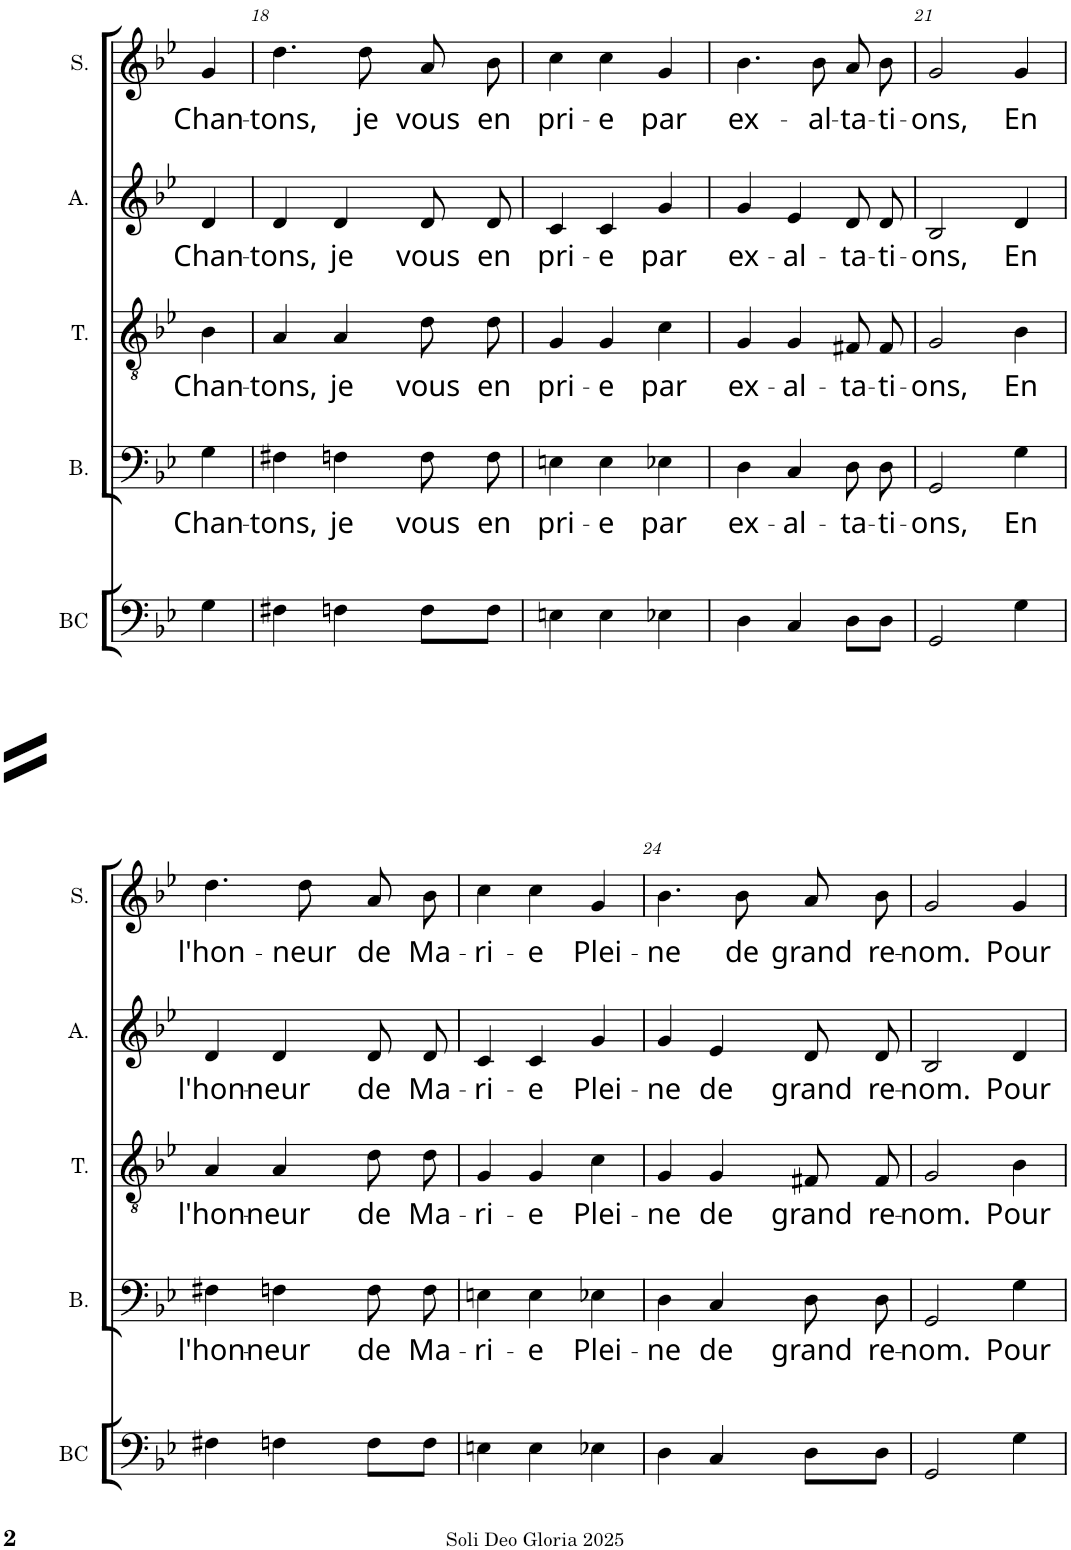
**kern	**kern	**text	**kern	**text	**kern	**text	**kern	**text
*part5	*part4	*part4	*part3	*part3	*part2	*part2	*part1	*part1
*staff5	*staff4	*staff4	*staff3	*staff3	*staff2	*staff2	*staff1	*staff1
*I"Basse Continue	*I"Basse	*	*I"Ténor	*	*I"Alto	*	*I"Soprano	*
*I'BC	*I'B.	*	*I'T.	*	*I'A.	*	*I'S.	*
!!LO:PB:g=z
*clefF4	*clefF4	*	*clefGv2	*	*clefG2	*	*clefG2	*
*k[b-e-]	*k[b-e-]	*	*k[b-e-]	*	*k[b-e-]	*	*k[b-e-]	*
*M3/4	*M3/4	*	*M3/4	*	*M3/4	*	*M3/4	*
=17	=17	=17	=17	=17	=17	=17	=17	=17
!	!	!LO:LY:b	!	!LO:LY:b	!	!LO:LY:b	!	!LO:LY:b
4G\	4G\	Chan-	4B-\	Chan-	4d/	Chan-	4g/	Chan-
=18	=18	=18	=18	=18	=18	=18	=18	=18
!	!	!LO:LY:b	!	!LO:LY:b	!	!LO:LY:b	!	!LO:LY:b
4F#X\	4F#X\	-tons,	4A/	-tons,	4d/	-tons,	4.dd\	-tons,
!	!	!LO:LY:b	!	!LO:LY:b	!	!LO:LY:b	!	!
4Fn\	4Fn\	je	4A/	je	4d/	je	.	.
!	!	!	!	!	!	!	!	!LO:LY:b
.	.	.	.	.	.	.	8dd\	je
!	!	!LO:LY:b	!	!LO:LY:b	!	!LO:LY:b	!	!LO:LY:b
8F\L	8F\L	vous	8d\L	vous	8d/L	vous	8a/L	vous
!	!	!LO:LY:b	!	!LO:LY:b	!	!LO:LY:b	!	!LO:LY:b
8F\J	8F\J	en	8d\J	en	8d/J	en	8b-/J	en
=19	=19	=19	=19	=19	=19	=19	=19	=19
!	!	!LO:LY:b	!	!LO:LY:b	!	!LO:LY:b	!	!LO:LY:b
4En\	4En\	pri-	4G/	pri-	4c/	pri-	4cc\	pri-
!	!	!LO:LY:b	!	!LO:LY:b	!	!LO:LY:b	!	!LO:LY:b
4E\	4E\	-e	4G/	-e	4c/	-e	4cc\	-e
!	!	!LO:LY:b	!	!LO:LY:b	!	!LO:LY:b	!	!LO:LY:b
4E-X\	4E-X\	par	4c\	par	4g/	par	4g/	par
=20	=20	=20	=20	=20	=20	=20	=20	=20
!	!	!LO:LY:b	!	!LO:LY:b	!	!LO:LY:b	!	!LO:LY:b
4D\	4D\	ex-	4G/	ex-	4g/	ex-	4.b-\	ex-
!	!	!LO:LY:b	!	!LO:LY:b	!	!LO:LY:b	!	!
4C/	4C/	-al-	4G/	-al-	4e-/	-al-	.	.
!	!	!	!	!	!	!	!	!LO:LY:b
.	.	.	.	.	.	.	8b-\	-al-
!	!	!LO:LY:b	!	!LO:LY:b	!	!LO:LY:b	!	!LO:LY:b
8D\L	8D\L	-ta-	8F#X/L	-ta-	8d/L	-ta-	8a/L	-ta-
!	!	!LO:LY:b	!	!LO:LY:b	!	!LO:LY:b	!	!LO:LY:b
8D\J	8D\J	-ti-	8F#/J	-ti-	8d/J	-ti-	8b-/J	-ti-
=21	=21	=21	=21	=21	=21	=21	=21	=21
!	!	!LO:LY:b	!	!LO:LY:b	!	!LO:LY:b	!	!LO:LY:b
2GG/	2GG/	-ons,	2G/	-ons,	2B-/	-ons,	2g/	-ons,
!	!	!LO:LY:b	!	!LO:LY:b	!	!LO:LY:b	!	!LO:LY:b
4G\	4G\	En	4B-\	En	4d/	En	4g/	En
!!LO:LB:g=z
=22	=22	=22	=22	=22	=22	=22	=22	=22
!	!	!LO:LY:b	!	!LO:LY:b	!	!LO:LY:b	!	!LO:LY:b
4F#X\	4F#X\	l'hon-	4A/	l'hon-	4d/	l'hon-	4.dd\	l'hon-
!	!	!LO:LY:b	!	!LO:LY:b	!	!LO:LY:b	!	!
4Fn\	4Fn\	-neur	4A/	-neur	4d/	-neur	.	.
!	!	!	!	!	!	!	!	!LO:LY:b
.	.	.	.	.	.	.	8dd\	-neur
!	!	!LO:LY:b	!	!LO:LY:b	!	!LO:LY:b	!	!LO:LY:b
8F\L	8F\L	de	8d\L	de	8d/L	de	8a/L	de
!	!	!LO:LY:b	!	!LO:LY:b	!	!LO:LY:b	!	!LO:LY:b
8F\J	8F\J	Ma-	8d\J	Ma-	8d/J	Ma-	8b-/J	Ma-
=23	=23	=23	=23	=23	=23	=23	=23	=23
!	!	!LO:LY:b	!	!LO:LY:b	!	!LO:LY:b	!	!LO:LY:b
4En\	4En\	-ri-	4G/	-ri-	4c/	-ri-	4cc\	-ri-
!	!	!LO:LY:b	!	!LO:LY:b	!	!LO:LY:b	!	!LO:LY:b
4E\	4E\	-e	4G/	-e	4c/	-e	4cc\	-e
!	!	!LO:LY:b	!	!LO:LY:b	!	!LO:LY:b	!	!LO:LY:b
4E-X\	4E-X\	Plei-	4c\	Plei-	4g/	Plei-	4g/	Plei-
=24	=24	=24	=24	=24	=24	=24	=24	=24
!	!	!LO:LY:b	!	!LO:LY:b	!	!LO:LY:b	!	!LO:LY:b
4D\	4D\	-ne	4G/	-ne	4g/	-ne	4.b-\	-ne
!	!	!LO:LY:b	!	!LO:LY:b	!	!LO:LY:b	!	!
4C/	4C/	de	4G/	de	4e-/	de	.	.
!	!	!	!	!	!	!	!	!LO:LY:b
.	.	.	.	.	.	.	8b-\	de
!	!	!LO:LY:b	!	!LO:LY:b	!	!LO:LY:b	!	!LO:LY:b
8D\L	8D\L	grand	8F#X/L	grand	8d/L	grand	8a/L	grand
!	!	!LO:LY:b	!	!LO:LY:b	!	!LO:LY:b	!	!LO:LY:b
8D\J	8D\J	re-	8F#/J	re-	8d/J	re-	8b-/J	re-
=25	=25	=25	=25	=25	=25	=25	=25	=25
!	!	!LO:LY:b	!	!LO:LY:b	!	!LO:LY:b	!	!LO:LY:b
2GG/	2GG/	-nom.	2G/	-nom.	2B-/	-nom.	2g/	-nom.
!	!	!LO:LY:b	!	!LO:LY:b	!	!LO:LY:b	!	!LO:LY:b
4G\	4G\	Pour	4B-\	Pour	4d/	Pour	4g/	Pour
=	=	=	=	=	=	=	=	=
*-	*-	*-	*-	*-	*-	*-	*-	*-
